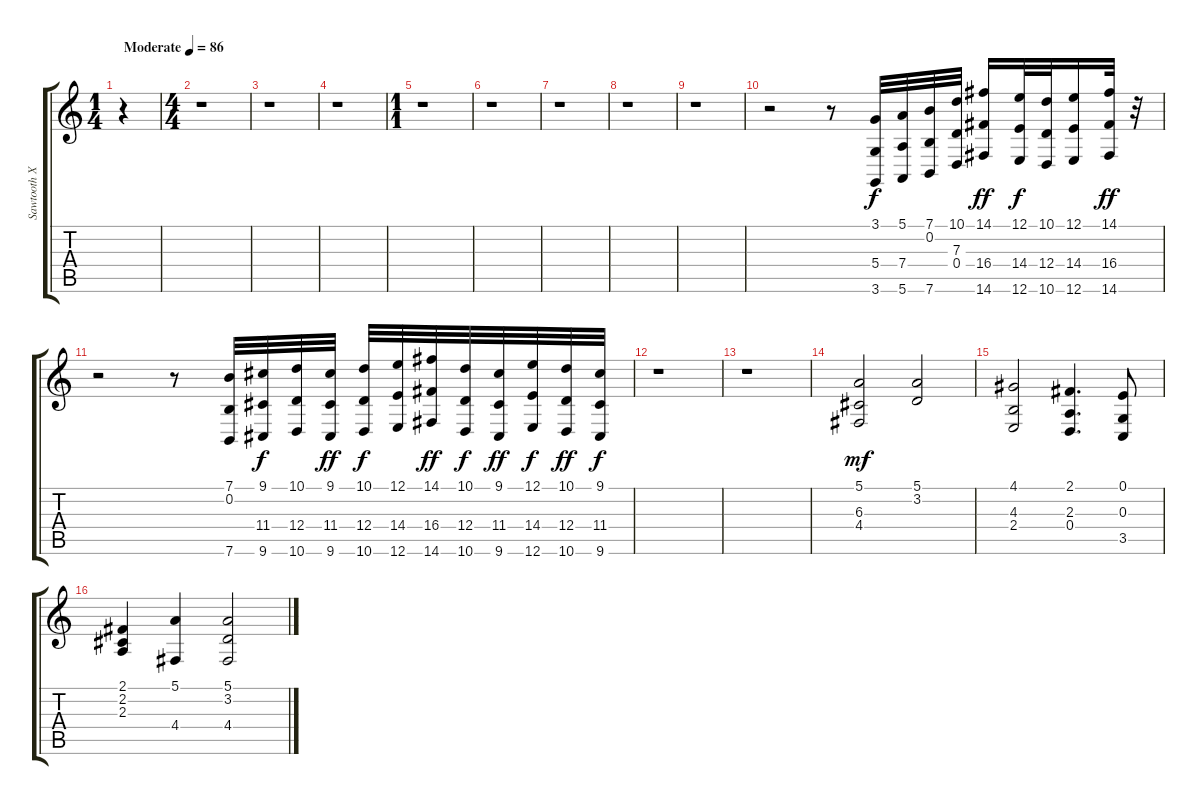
\track ("Sawtooth X" "Sawtooth X") {instrument lead2sawtooth}
\staff {score tabs}
\tuning (E4 B3 G3 D3 A2 E2) {hide}
\ts (1 4)
\tempo (86 "Moderate")
\clef g2
\ks c
r.4{dy f instrument lead2sawtooth} |
\ts (4 4)
r.1 |
r.1 |
r.1 |
\ts (1 1)
r.1 |
r.1 |
r.1 |
r.1 |
r.1 |
r.2 r.8 (3.1 5.4 3.6).32 (5.1 7.4 5.6).32 (7.1 0.2 7.6).32 (10.1 7.3 0.4).32 (14.1 16.4 14.6).16{dy ff} (12.1 14.4 12.6).32{dy f} (10.1 12.4 10.6).32 (12.1 14.4 12.6).16 (14.1 16.4 14.6).32{dy ff} r.32 |
r.2 r.8 (7.1 0.2 7.6).32 (9.1 11.4 9.6).32{dy f} (10.1 12.4 10.6).32 (9.1 11.4 9.6).32{dy ff} (10.1 12.4 10.6).32{dy f} (12.1 14.4 12.6).32 (14.1 16.4 14.6).32{dy ff} (10.1 12.4 10.6).32{dy f} (9.1 11.4 9.6).32{dy ff} (12.1 14.4 12.6).32{dy f} (10.1 12.4 10.6).32{dy ff} (9.1 11.4 9.6).32{dy f} |
r.1 |
r.1 |
(5.1 6.3 4.4).2{dy mf} (5.1 3.2).2 |
(4.1 4.3 2.4).2 (2.1 2.3 0.4).4{d} (0.1 0.3 3.5).8 |
(2.1 2.2 2.3).4 (5.1 4.4).4 (5.1 3.2 4.4).2
